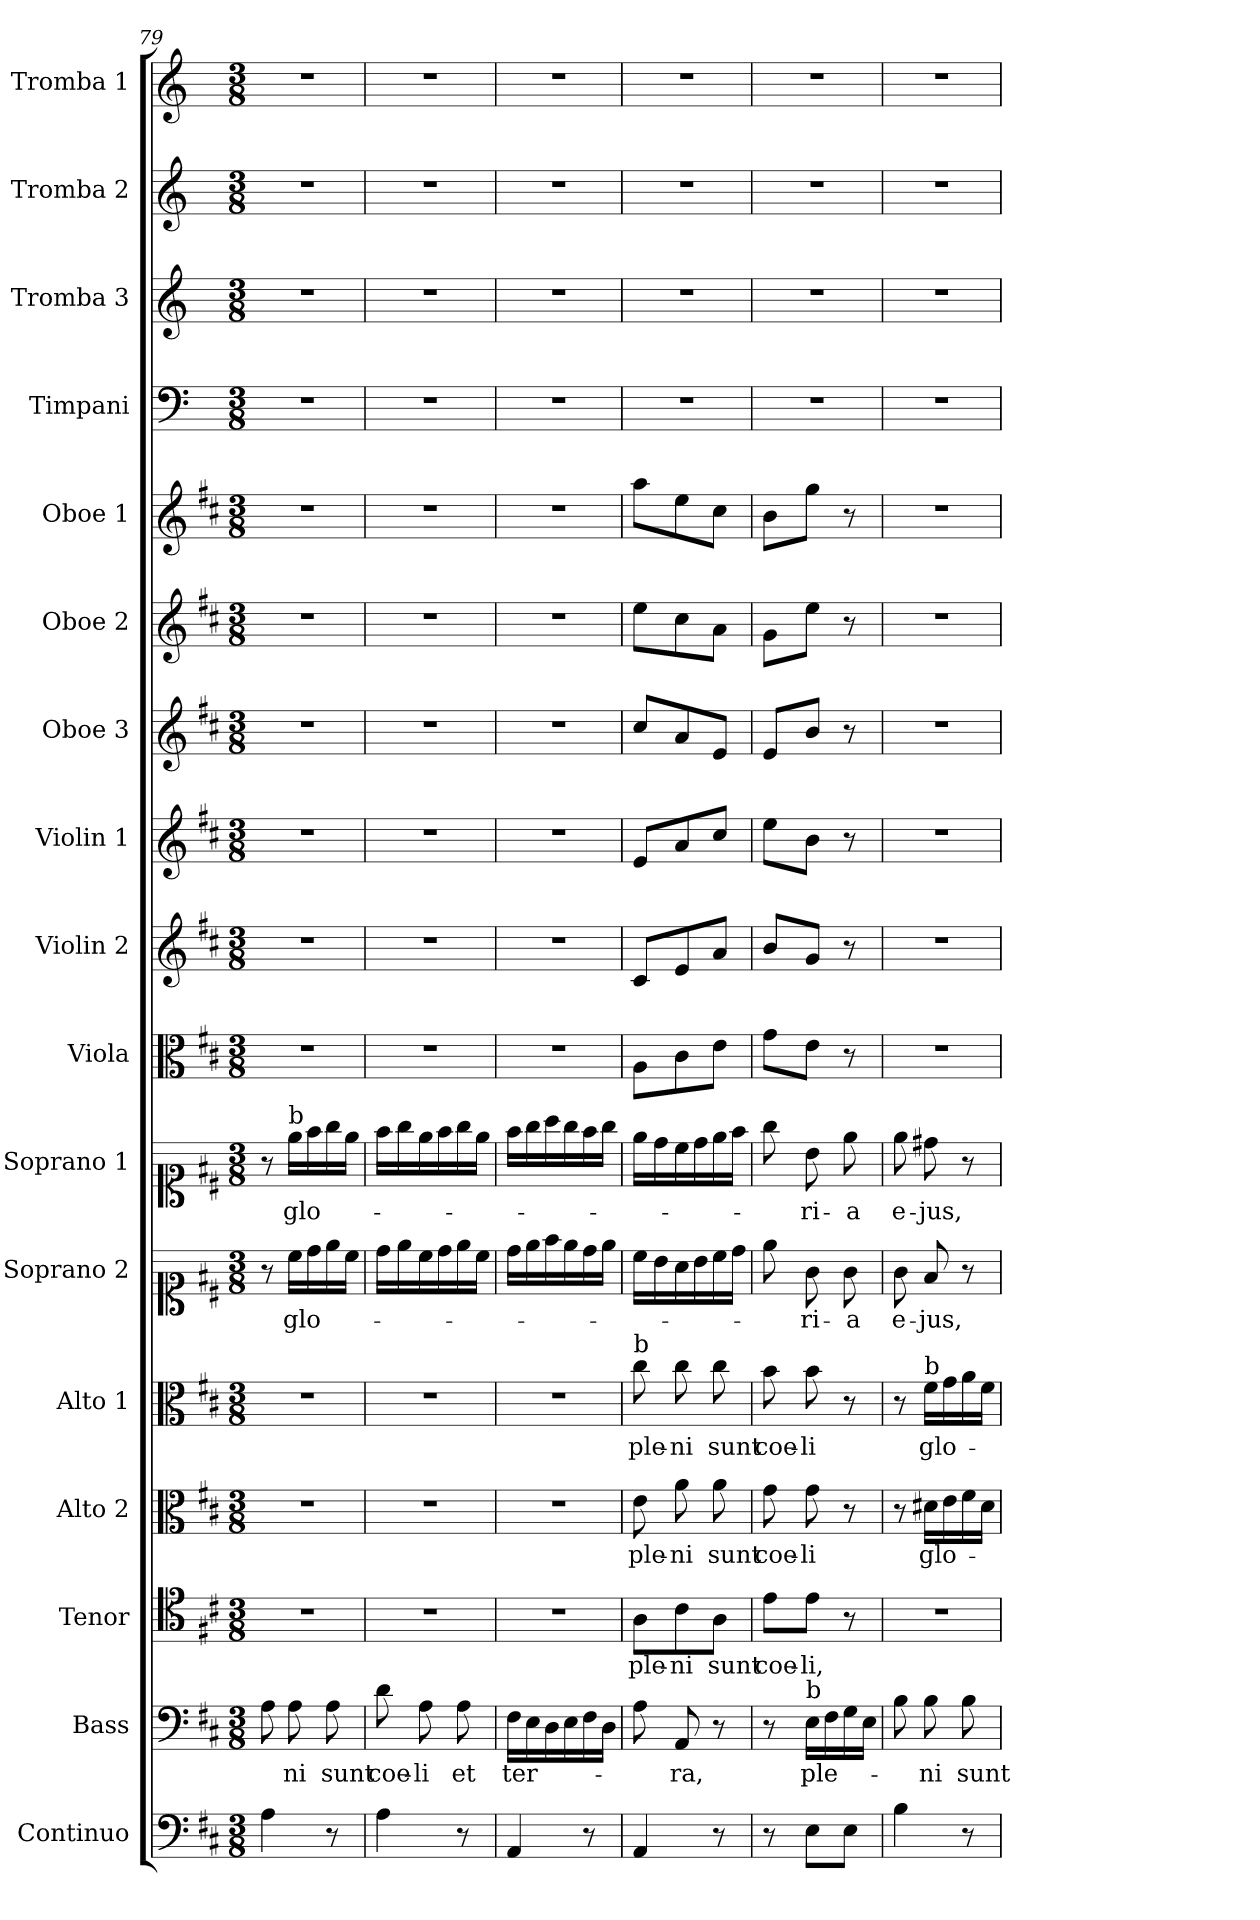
**kern	**kern	**text	**kern	**text	**kern	**text	**kern	**text	**kern	**text	**kern	**text	**kern	**kern	**kern	**kern	**kern	**kern	**kern	**kern	**kern	**kern
*part17	*part16	*part16	*part15	*part15	*part14	*part14	*part13	*part13	*part12	*part12	*part11	*part11	*part10	*part9	*part8	*part7	*part6	*part5	*part4	*part3	*part2	*part1
*staff17	*staff16	*staff16	*staff15	*staff15	*staff14	*staff14	*staff13	*staff13	*staff12	*staff12	*staff11	*staff11	*staff10	*staff9	*staff8	*staff7	*staff6	*staff5	*staff4	*staff3	*staff2	*staff1
*I"Continuo	*I"Bass	*	*I"Tenor	*	*I"Alto 2	*	*I"Alto 1	*	*I"Soprano 2	*	*I"Soprano 1	*	*I"Viola	*I"Violin 2	*I"Violin 1	*I"Oboe 3	*I"Oboe 2	*I"Oboe 1	*I"Timpani	*I"Tromba 3	*I"Tromba 2	*I"Tromba 1
*I'Cont	*I'B	*	*I'T	*	*I'A 2	*	*I'A 1	*	*I'S 2	*	*I'S 1	*	*I'Vla	*I'Vln 2	*I'Vln 1	*I'Ob 3	*I'Ob 2	*I'Ob 1	*I'Timp	*I'Tr 3	*I'Tr 2	*I'Tr 1
*clefF4	*clefF4	*	*clefC4	*	*clefC3	*	*clefC3	*	*clefC1	*	*clefC1	*	*clefC3	*clefG2	*clefG2	*clefG2	*clefG2	*clefG2	*clefF4	*clefG2	*clefG2	*clefG2
*	*	*	*	*	*	*	*	*	*	*	*	*	*	*	*	*	*	*	*ITrd-1c-2	*ITrd-1c-2	*ITrd-1c-2	*ITrd-1c-2
*k[f#c#]	*k[f#c#]	*	*k[f#c#]	*	*k[f#c#]	*	*k[f#c#]	*	*k[f#c#]	*	*k[f#c#]	*	*k[f#c#]	*k[f#c#]	*k[f#c#]	*k[f#c#]	*k[f#c#]	*k[f#c#]	*k[f#c#]	*k[f#c#]	*k[f#c#]	*k[f#c#]
*M3/8	*M3/8	*	*M3/8	*	*M3/8	*	*M3/8	*	*M3/8	*	*M3/8	*	*M3/8	*M3/8	*M3/8	*M3/8	*M3/8	*M3/8	*M3/8	*M3/8	*M3/8	*M3/8
=79	=79	=79	=79	=79	=79	=79	=79	=79	=79	=79	=79	=79	=79	=79	=79	=79	=79	=79	=79	=79	=79	=79
4A\	8A\	.	4.r	.	4.r	.	4.r	.	8r	.	8r	.	4.r	4.r	4.r	4.r	4.r	4.r	4.r	4.r	4.r	4.r
!	!	!	!	!	!	!	!	!	!	!	!LO:TX:a:t=b	!	!	!	!	!	!	!	!	!	!	!
!	!	!LO:LY:b	!	!	!	!	!	!	!	!LO:LY:b	!	!LO:LY:b	!	!	!	!	!	!	!	!	!	!
.	8A\	-ni	.	.	.	.	.	.	16cc#\LL	glo-	16ee\LL	glo-	.	.	.	.	.	.	.	.	.	.
.	.	.	.	.	.	.	.	.	16dd\	.	16ff#\	.	.	.	.	.	.	.	.	.	.	.
!	!	!LO:LY:b	!	!	!	!	!	!	!	!	!	!	!	!	!	!	!	!	!	!	!	!
8r	8A\	sunt	.	.	.	.	.	.	16ee\	.	16gg\	.	.	.	.	.	.	.	.	.	.	.
.	.	.	.	.	.	.	.	.	16cc#\JJ	.	16ee\JJ	.	.	.	.	.	.	.	.	.	.	.
!!LO:PB:g=z
=80	=80	=80	=80	=80	=80	=80	=80	=80	=80	=80	=80	=80	=80	=80	=80	=80	=80	=80	=80	=80	=80	=80
!	!	!LO:LY:b	!	!	!	!	!	!	!	!	!	!	!	!	!	!	!	!	!	!	!	!
4A\	8d\	coe-	4.r	.	4.r	.	4.r	.	16dd\LL	.	16ff#\LL	.	4.r	4.r	4.r	4.r	4.r	4.r	4.r	4.r	4.r	4.r
.	.	.	.	.	.	.	.	.	16ee\	.	16gg\	.	.	.	.	.	.	.	.	.	.	.
!	!	!LO:LY:b	!	!	!	!	!	!	!	!	!	!	!	!	!	!	!	!	!	!	!	!
.	8A\	-li	.	.	.	.	.	.	16cc#\	.	16ee\	.	.	.	.	.	.	.	.	.	.	.
.	.	.	.	.	.	.	.	.	16dd\	.	16ff#\	.	.	.	.	.	.	.	.	.	.	.
!	!	!LO:LY:b	!	!	!	!	!	!	!	!	!	!	!	!	!	!	!	!	!	!	!	!
8r	8A\	et	.	.	.	.	.	.	16ee\	.	16gg\	.	.	.	.	.	.	.	.	.	.	.
.	.	.	.	.	.	.	.	.	16cc#\JJ	.	16ee\JJ	.	.	.	.	.	.	.	.	.	.	.
=81	=81	=81	=81	=81	=81	=81	=81	=81	=81	=81	=81	=81	=81	=81	=81	=81	=81	=81	=81	=81	=81	=81
!	!	!LO:LY:b	!	!	!	!	!	!	!	!	!	!	!	!	!	!	!	!	!	!	!	!
4AA/	16F#\LL	ter-	4.r	.	4.r	.	4.r	.	16dd\LL	.	16ff#\LL	.	4.r	4.r	4.r	4.r	4.r	4.r	4.r	4.r	4.r	4.r
.	16E\	.	.	.	.	.	.	.	16ee\	.	16gg\	.	.	.	.	.	.	.	.	.	.	.
.	16D\	.	.	.	.	.	.	.	16ff#\	.	16aa\	.	.	.	.	.	.	.	.	.	.	.
.	16E\	.	.	.	.	.	.	.	16ee\	.	16gg\	.	.	.	.	.	.	.	.	.	.	.
8r	16F#\	.	.	.	.	.	.	.	16dd\	.	16ff#\	.	.	.	.	.	.	.	.	.	.	.
.	16D\JJ	.	.	.	.	.	.	.	16ee\JJ	.	16gg\JJ	.	.	.	.	.	.	.	.	.	.	.
=82	=82	=82	=82	=82	=82	=82	=82	=82	=82	=82	=82	=82	=82	=82	=82	=82	=82	=82	=82	=82	=82	=82
!	!	!	!	!	!	!	!LO:TX:a:t=b	!	!	!	!	!	!	!	!	!	!	!	!	!	!	!
!	!	!	!	!LO:LY:b	!	!LO:LY:b	!	!LO:LY:b	!	!	!	!	!	!	!	!	!	!	!	!	!	!
4AA/	8A\	.	8A\L	ple-	8e\	ple-	8cc#\	ple-	16cc#\LL	.	16ee\LL	.	8A\L	8c#/L	8e/L	8cc#/L	8ee\L	8aa\L	4.r	4.r	4.r	4.r
.	.	.	.	.	.	.	.	.	16b\	.	16dd\	.	.	.	.	.	.	.	.	.	.	.
!	!	!LO:LY:b	!	!LO:LY:b	!	!LO:LY:b	!	!LO:LY:b	!	!	!	!	!	!	!	!	!	!	!	!	!	!
.	8AA/	-ra,	8c#\	-ni	8a\	-ni	8cc#\	-ni	16a\	.	16cc#\	.	8c#\	8e/	8a/	8a/	8cc#\	8ee\	.	.	.	.
.	.	.	.	.	.	.	.	.	16b\	.	16dd\	.	.	.	.	.	.	.	.	.	.	.
!	!	!	!	!LO:LY:b	!	!LO:LY:b	!	!LO:LY:b	!	!	!	!	!	!	!	!	!	!	!	!	!	!
8r	8r	.	8A\J	sunt	8a\	sunt	8cc#\	sunt	16cc#\	.	16ee\	.	8e\J	8a/J	8cc#/J	8e/J	8a\J	8cc#\J	.	.	.	.
.	.	.	.	.	.	.	.	.	16dd\JJ	.	16ff#\JJ	.	.	.	.	.	.	.	.	.	.	.
=83	=83	=83	=83	=83	=83	=83	=83	=83	=83	=83	=83	=83	=83	=83	=83	=83	=83	=83	=83	=83	=83	=83
!	!	!	!	!LO:LY:b	!	!LO:LY:b	!	!LO:LY:b	!	!	!	!	!	!	!	!	!	!	!	!	!	!
8r	8r	.	8e\L	coe-	8g\	coe-	8b\	coe-	8ee\	.	8gg\	.	8g\L	8b/L	8ee\L	8e/L	8g\L	8b\L	4.r	4.r	4.r	4.r
!	!LO:TX:a:t=b	!	!	!	!	!	!	!	!	!	!	!	!	!	!	!	!	!	!	!	!	!
!	!	!LO:LY:b	!	!LO:LY:b	!	!LO:LY:b	!	!LO:LY:b	!	!LO:LY:b	!	!LO:LY:b	!	!	!	!	!	!	!	!	!	!
8E\L	16E\LL	ple-	8e\J	-li,	8g\	-li	8b\	-li	8g\	-ri-	8b\	-ri-	8e\J	8g/J	8b\J	8b/J	8ee\J	8gg\J	.	.	.	.
.	16F#\	.	.	.	.	.	.	.	.	.	.	.	.	.	.	.	.	.	.	.	.	.
!	!	!	!	!	!	!	!	!	!	!LO:LY:b	!	!LO:LY:b	!	!	!	!	!	!	!	!	!	!
8E\J	16G\	.	8r	.	8r	.	8r	.	8g\	-a	8ee\	-a	8r	8r	8r	8r	8r	8r	.	.	.	.
.	16E\JJ	.	.	.	.	.	.	.	.	.	.	.	.	.	.	.	.	.	.	.	.	.
=84	=84	=84	=84	=84	=84	=84	=84	=84	=84	=84	=84	=84	=84	=84	=84	=84	=84	=84	=84	=84	=84	=84
!	!	!	!	!	!	!	!	!	!	!LO:LY:b	!	!LO:LY:b	!	!	!	!	!	!	!	!	!	!
4B\	8B\	.	4.r	.	8r	.	8r	.	8g\	e-	8ee\	e-	4.r	4.r	4.r	4.r	4.r	4.r	4.r	4.r	4.r	4.r
!	!	!	!	!	!	!	!LO:TX:a:t=b	!	!	!	!	!	!	!	!	!	!	!	!	!	!	!
!	!	!LO:LY:b	!	!	!	!LO:LY:b	!	!LO:LY:b	!	!LO:LY:b	!	!LO:LY:b	!	!	!	!	!	!	!	!	!	!
.	8B\	-ni	.	.	16d#X\LL	glo-	16f#\LL	glo-	8f#/	-jus,	8dd#X\	-jus,	.	.	.	.	.	.	.	.	.	.
.	.	.	.	.	16e\	.	16g\	.	.	.	.	.	.	.	.	.	.	.	.	.	.	.
!	!	!LO:LY:b	!	!	!	!	!	!	!	!	!	!	!	!	!	!	!	!	!	!	!	!
8r	8B\	sunt	.	.	16f#\	.	16a\	.	8r	.	8r	.	.	.	.	.	.	.	.	.	.	.
.	.	.	.	.	16d#\JJ	.	16f#\JJ	.	.	.	.	.	.	.	.	.	.	.	.	.	.	.
=	=	=	=	=	=	=	=	=	=	=	=	=	=	=	=	=	=	=	=	=	=	=
*-	*-	*-	*-	*-	*-	*-	*-	*-	*-	*-	*-	*-	*-	*-	*-	*-	*-	*-	*-	*-	*-	*-
